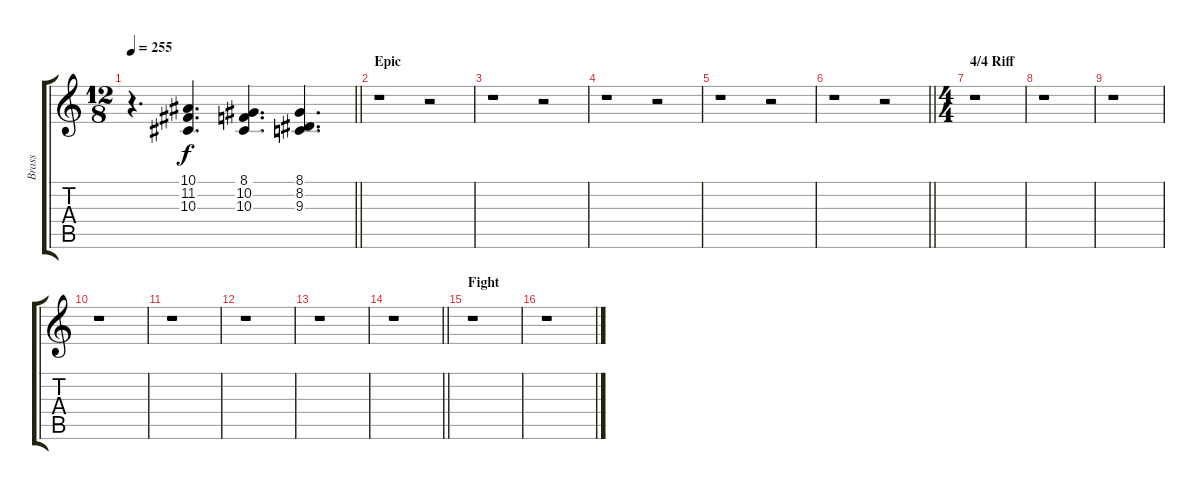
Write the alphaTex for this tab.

\track ("Brass" "Brass") {instrument brasssection}
\staff {score tabs}
\tuning (C4 G3 Eb3 Bb2 F2 C2) {hide}
\ts (12 8)
\tempo 255
\clef g2
\barLineRight lightlight
\ks c
r.4{d dy f} (10.1 11.2 10.3).4{d} (8.1 10.2 10.3).4{d} (8.1 8.2 9.3).4{d} |
\section ("" "Epic")
r.1 r.2 |
r.1 r.2 |
r.1 r.2 |
r.1 r.2 |
\barLineRight lightlight
r.1 r.2 |
\ts (4 4)
\section ("" "4/4 Riff")
r.1 |
r.1 |
r.1 |
r.1 |
r.1 |
r.1 |
r.1 |
\barLineRight lightlight
r.1 |
\section ("" "Fight")
r.1 |
r.1
